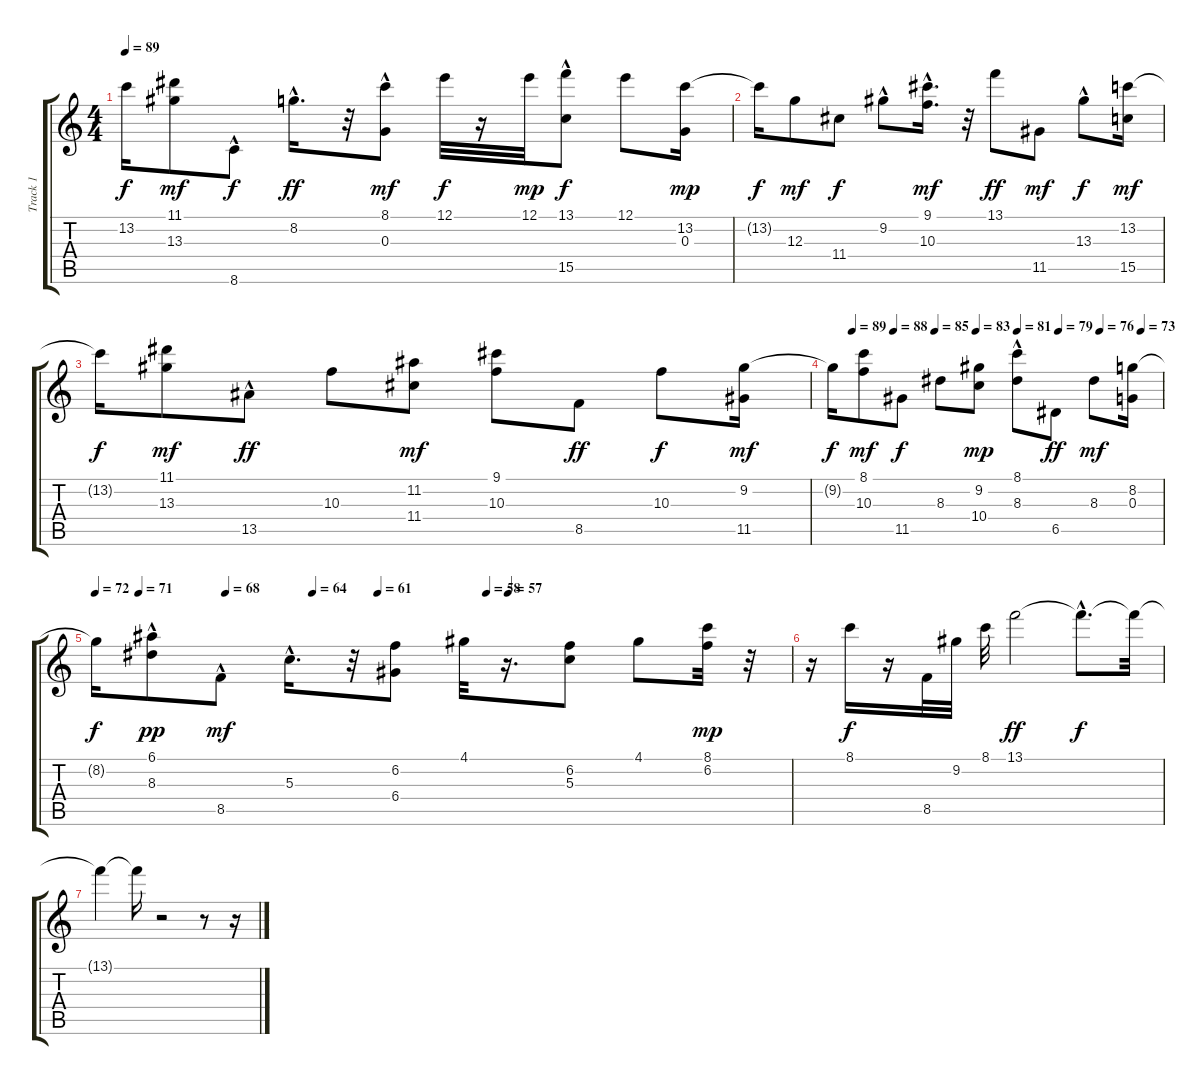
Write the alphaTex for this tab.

\track ("Track 1" "Track 1") {instrument acousticguitarsteel}
\staff {score tabs}
\tuning (E4 B3 G3 D3 A2 E2) {hide}
\ts (4 4)
\tempo 89
\clef g2
\ks c
13.2{t}.16{dy f} (11.1 13.3).8{dy mf} 8.6{hac}.8{dy f} 8.2{hac}.16{d dy ff} r.32 (8.1 0.3{hac}).8{dy mf} 12.1.32{dy f} r.16 12.1.32{dy mp} (13.1{hac} 15.5).8{dy f} 12.1.8 (13.2 0.3).16{dy mp} |
13.2{t}.16{dy f} 12.3.8{dy mf} 11.4.8{dy f} 9.2{hac}.8 (9.1{hac} 10.3).16{d dy mf} r.32 13.1.8{dy ff} 11.5.8{dy mf} 13.3{hac}.8{dy f} (13.2 15.5).16{dy mf} |
13.2{t}.16{dy f} (11.1 13.3).8{dy mf} 13.5{hac}.8{dy ff} 10.3.8 (11.2 11.4).8{dy mf} (9.1 10.3).8 8.5.8{dy ff} 10.3.8{dy f} (9.2 11.5).16{dy mf} |
\tempo (89 0.0625)
\tempo (88 0.1875)
\tempo (85 0.3125)
\tempo (83 0.4375)
\tempo (81 0.5625)
\tempo (79 0.6875)
\tempo (76 0.8125)
\tempo (73 0.9375)
9.2{t}.16{dy f} (8.1 10.3).8{dy mf} 11.5.8{dy f} 8.3.8 (9.2 10.4).8{dy mp} (8.1{hac} 8.3).8 6.5.8{dy ff} 8.3.8{dy mf} (8.2 0.3).16 |
\tempo 72
\tempo (71 0.0625)
\tempo (68 0.1875)
\tempo (64 0.3125)
\tempo (61 0.40625)
\tempo (58 0.5625)
\tempo (57 0.59375)
8.2{t}.16{dy f} (6.1{hac} 8.3{hac}).8{dy pp} 8.5{hac}.8{dy mf} 5.3{hac}.16{d} r.32 (6.2 6.4).8 4.1.32 r.16{d} (6.2 5.3).8 4.1.8 (8.1 6.2).32{dy mp} r.32 |
r.16 8.1.16{dy f} r.16 8.5.32 9.2.32 8.1.32 13.1.2{dy ff} 13.1{hac t}.8{d dy f} 13.1{t}.32 |
13.1{t}.4 13.1{t}.16 r.2 r.8 r.16
